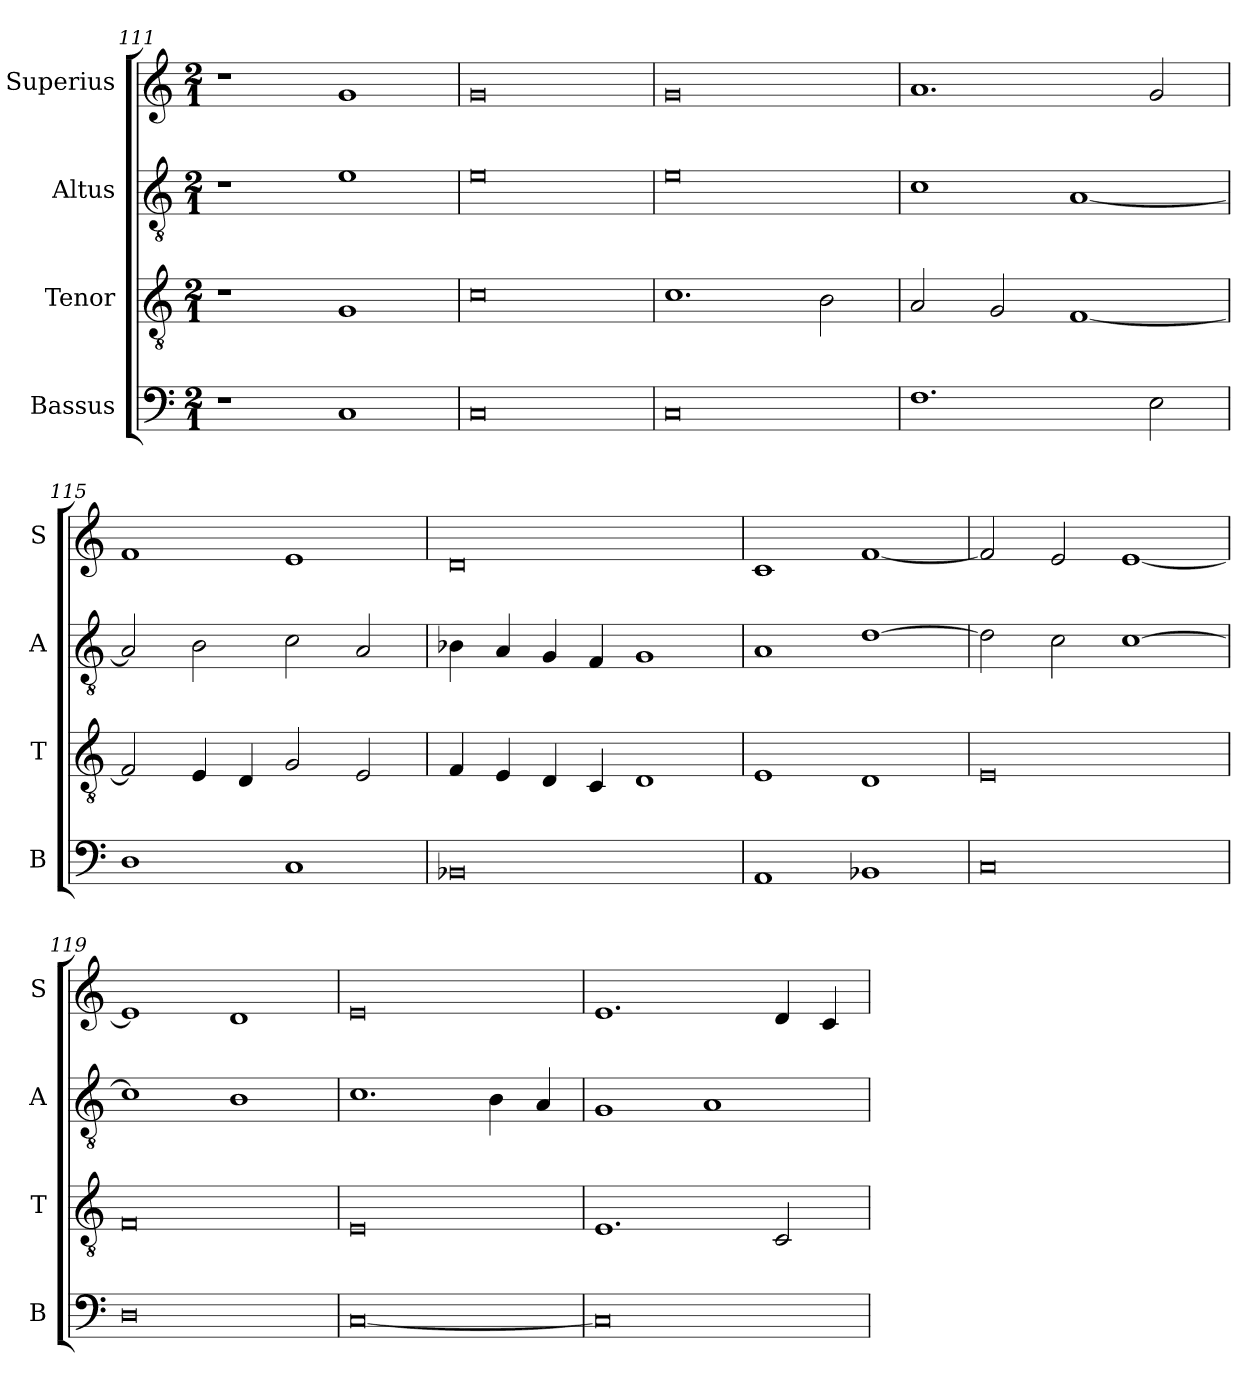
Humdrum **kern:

**kern	**kern	**kern	**kern
*part4	*part3	*part2	*part1
*staff4	*staff3	*staff2	*staff1
*I"Bassus	*I"Tenor	*I"Altus	*I"Superius
*I'B	*I'T	*I'A	*I'S
*clefF4	*clefGv2	*clefGv2	*clefG2
*k[]	*k[]	*k[]	*k[]
*M2/1	*M2/1	*M2/1	*M2/1
=111	=111	=111	=111
1r	1r	1r	1r
1C	1G	1e	1g
=112	=112	=112	=112
0C	0c	0e	0g
=113	=113	=113	=113
0C	1.c	0e	0g
.	2B	.	.
=114	=114	=114	=114
1.F	2A	1c	1.a
.	2G	.	.
.	[1F	[1A	.
2E	.	.	2g
=115	=115	=115	=115
1D	2F]	2A]	1f
.	4E	2B	.
.	4D	.	.
1C	2G	2c	1e
.	2E	2A	.
=116	=116	=116	=116
0BB-X	4F	4B-X	0d
.	4E	4A	.
.	4D	4G	.
.	4C	4F	.
.	1D	1G	.
=117	=117	=117	=117
1AA	1E	1A	1c
1BB-X	1D	[1d	[1f
=118	=118	=118	=118
0C	0E	2d]	2f]
.	.	2c	2e
.	.	[1c	[1e
=119	=119	=119	=119
0D	0F	1c]	1e]
.	.	1B	1d
=120	=120	=120	=120
[0C	0E	1.c	0e
.	.	4B	.
.	.	4A	.
=121	=121	=121	=121
0C]	1.E	1G	1.e
.	.	1A	.
.	2C	.	4d
.	.	.	4c
=	=	=	=
*-	*-	*-	*-
